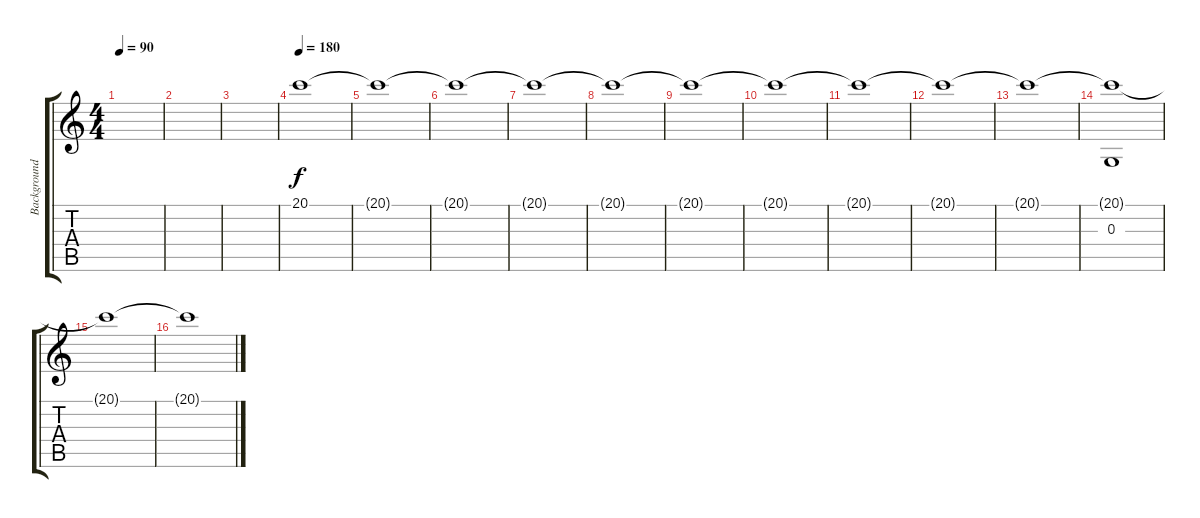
\track ("Background Synth" "Background") {instrument stringensemble2}
\staff {score tabs}
\tuning (E4 B3 G3 D3 A2 E2) {hide}
\ts (4 4)
\tempo 90
\clef g2
\ks c
|
|
|
\tempo 180
20.1.1 |
20.1{t}.1 |
20.1{t}.1 |
20.1{t}.1 |
20.1{t}.1 |
20.1{t}.1 |
20.1{t}.1 |
20.1{t}.1 |
20.1{t}.1 |
20.1{t}.1 |
(20.1{t} 0.3).1 |
20.1{t}.1 |
20.1{t}.1
